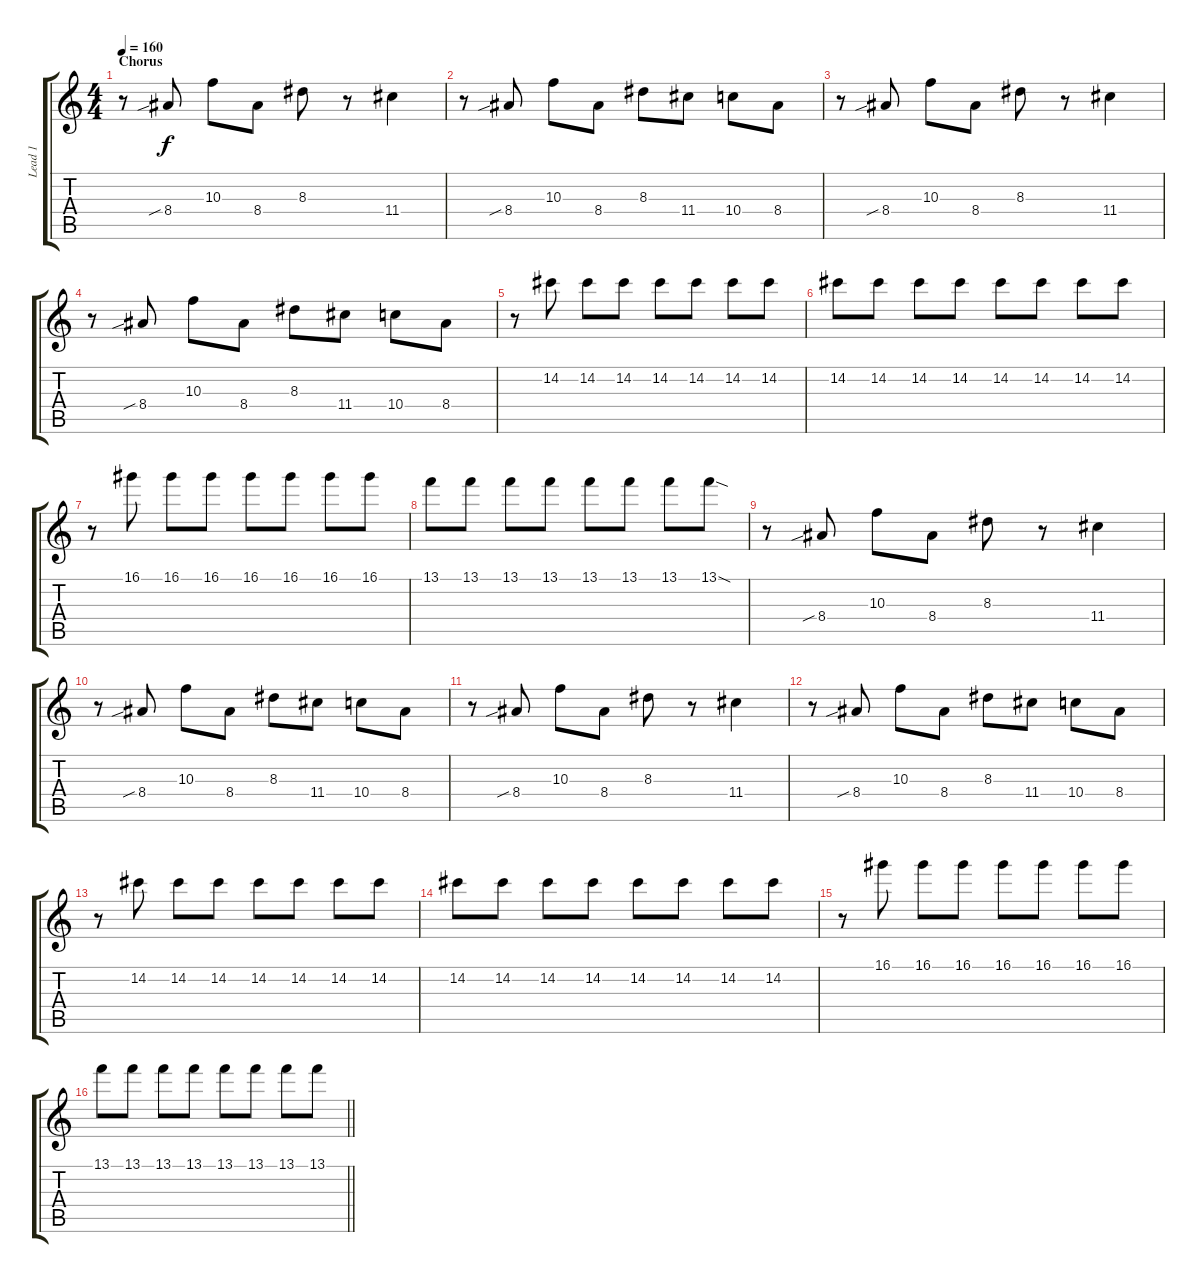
\track ("Lead 1" "Lead 1") {instrument overdrivenguitar}
\staff {score tabs}
\tuning (E4 B3 G3 D3 A2 E2) {hide}
\ts (4 4)
\section ("" "Chorus")
\tempo 160
\clef g2
\ks c
r.8{dy f} 8.4{sib}.8 10.3.8 8.4.8 8.3.8 r.8 11.4.4 |
r.8 8.4{sib}.8 10.3.8 8.4.8 8.3.8 11.4.8 10.4.8 8.4.8 |
r.8 8.4{sib}.8 10.3.8 8.4.8 8.3.8 r.8 11.4.4 |
r.8 8.4{sib}.8 10.3.8 8.4.8 8.3.8 11.4.8 10.4.8 8.4.8 |
r.8 14.2.8 14.2.8 14.2.8 14.2.8 14.2.8 14.2.8 14.2.8 |
14.2.8 14.2.8 14.2.8 14.2.8 14.2.8 14.2.8 14.2.8 14.2.8 |
r.8 16.1.8 16.1.8 16.1.8 16.1.8 16.1.8 16.1.8 16.1.8 |
13.1.8 13.1.8 13.1.8 13.1.8 13.1.8 13.1.8 13.1.8 13.1{sod}.8 |
r.8 8.4{sib}.8 10.3.8 8.4.8 8.3.8 r.8 11.4.4 |
r.8 8.4{sib}.8 10.3.8 8.4.8 8.3.8 11.4.8 10.4.8 8.4.8 |
r.8 8.4{sib}.8 10.3.8 8.4.8 8.3.8 r.8 11.4.4 |
r.8 8.4{sib}.8 10.3.8 8.4.8 8.3.8 11.4.8 10.4.8 8.4.8 |
r.8 14.2.8 14.2.8 14.2.8 14.2.8 14.2.8 14.2.8 14.2.8 |
14.2.8 14.2.8 14.2.8 14.2.8 14.2.8 14.2.8 14.2.8 14.2.8 |
r.8 16.1.8 16.1.8 16.1.8 16.1.8 16.1.8 16.1.8 16.1.8 |
\barLineRight lightlight
13.1.8 13.1.8 13.1.8 13.1.8 13.1.8 13.1.8 13.1.8 13.1.8
